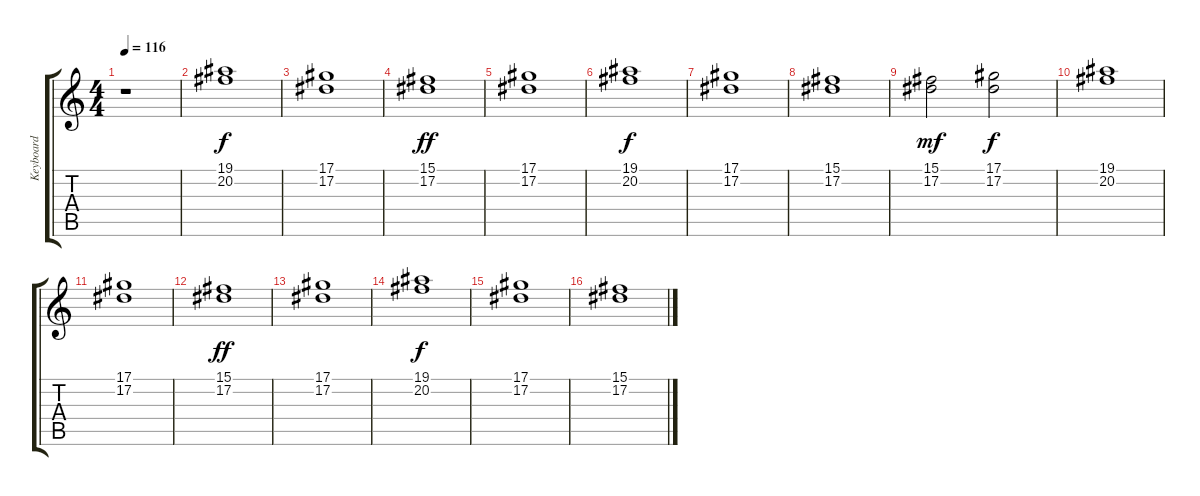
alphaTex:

\track ("Keyboard" "Keyboard") {instrument rockorgan}
\staff {score tabs}
\tuning (Eb4 Bb3 Gb3 Db3 Ab2 Eb2) {hide}
\ts (4 4)
\tempo 116
\clef g2
\ks c
r.1{dy f} |
(19.1 20.2).1 |
(17.1 17.2).1 |
(15.1 17.2).1{dy ff} |
(17.1 17.2).1 |
(19.1 20.2).1{dy f} |
(17.1 17.2).1 |
(15.1 17.2).1 |
(15.1 17.2).2{dy mf} (17.1 17.2).2{dy f} |
(19.1 20.2).1 |
(17.1 17.2).1 |
(15.1 17.2).1{dy ff} |
(17.1 17.2).1 |
(19.1 20.2).1{dy f} |
(17.1 17.2).1 |
(15.1 17.2).1
